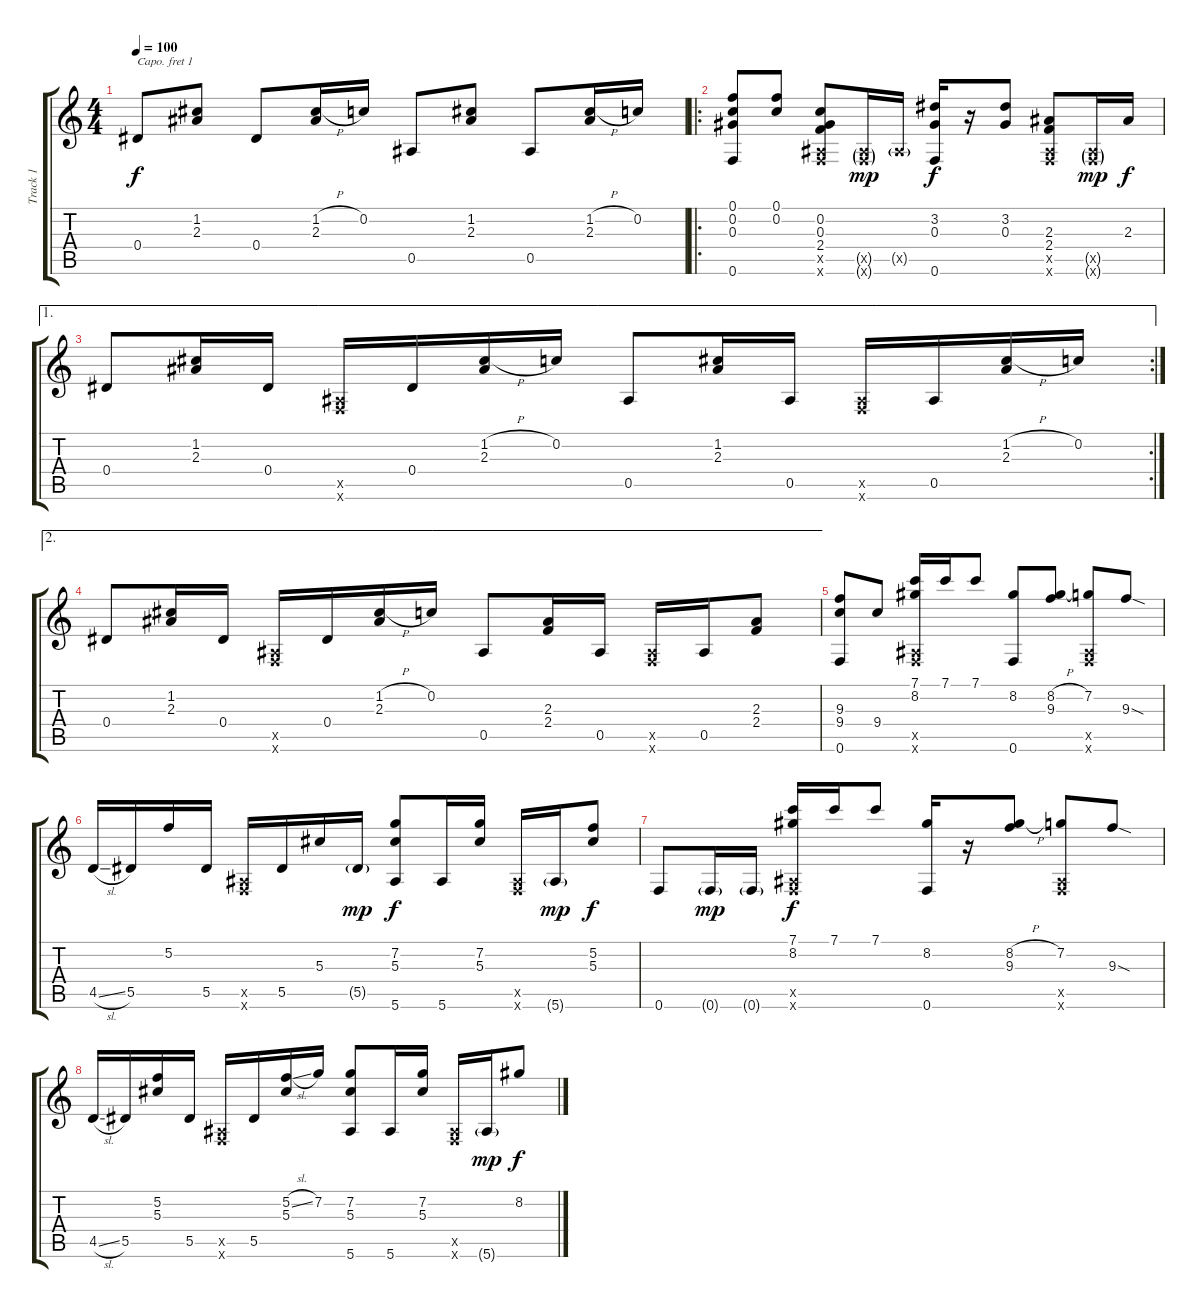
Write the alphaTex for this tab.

\track ("Track 1" "Track 1") {instrument acousticguitarsteel}
\staff {score tabs}
\capo 1
\tuning (E4 B3 G3 D3 A2 E2) {hide}
\ts (4 4)
\tempo 100
\clef g2
\ks c
0.4.8{dy f} (1.2 2.3).8 0.4.8 (1.2{h} 2.3).16 0.2.16 0.5.8 (1.2 2.3).8 0.5.8 (1.2{h} 2.3).16 0.2.16 |
\ro
(0.1 0.2 0.3 0.6).8{volume 13} (0.1 0.2).8 (0.2 0.3 2.4 0.5{x} 0.6{x}).8 (0.5{g x} 0.6{g x}).16{dy mp} 0.5{g x}.16 (3.2 0.3 0.6).16{dy f} r.16 (3.2 0.3).8 (2.3 2.4 0.5{x} 0.6{x}).8 (0.5{g x} 0.6{g x}).16{dy mp} 2.3.16{dy f} |
\ae 1
\rc 2
0.4.8 (1.2 2.3).16 0.4.16 (0.5{x} 0.6{x}).16 0.4.16 (1.2{h} 2.3).16 0.2.16 0.5.8 (1.2 2.3).16 0.5.16 (0.5{x} 0.6{x}).16 0.5.16 (1.2{h} 2.3).16 0.2.16 |
\ae 2
0.4.8 (1.2 2.3).16 0.4.16 (0.5{x} 0.6{x}).16 0.4.16 (1.2{h} 2.3).16 0.2.16 0.5.8 (2.3 2.4).16 0.5.16 (0.5{x} 0.6{x}).16 0.5.16 (2.3 2.4).8 |
(9.3 9.4 0.6).8 9.4.8 (7.1 8.2 0.5{x} 0.6{x}).16 7.1.16 7.1.8 (8.2 0.6).8 (8.2{h} 9.3).8 (7.2 0.5{x} 0.6{x}).8 9.3{sod}.8 |
4.5{sl}.16 5.5.16 5.2.16 5.5.16 (0.5{x} 0.6{x}).16 5.5.16 5.3.16 5.5{g}.16{dy mp} (7.2 5.3 5.6).8{dy f} 5.6.16 (7.2 5.3).16 (0.5{x} 0.6{x}).16 5.6{g}.16{dy mp} (5.2 5.3).8{dy f} |
0.6.8 0.6{g}.16{dy mp} 0.6{g}.16 (7.1 8.2 0.5{x} 0.6{x}).16{dy f} 7.1.16 7.1.8 (8.2 0.6).16 r.16 (8.2{h} 9.3).8 (7.2 0.5{x} 0.6{x}).8 9.3{sod}.8 |
4.5{sl}.16 5.5.16 (5.2 5.3).16 5.5.16 (0.5{x} 0.6{x}).16 5.5.16 (5.2{sl} 5.3).16 7.2.16 (7.2 5.3 5.6).8 5.6.16 (7.2 5.3).16 (0.5{x} 0.6{x}).16 5.6{g}.16{dy mp} 8.2.8{dy f}
